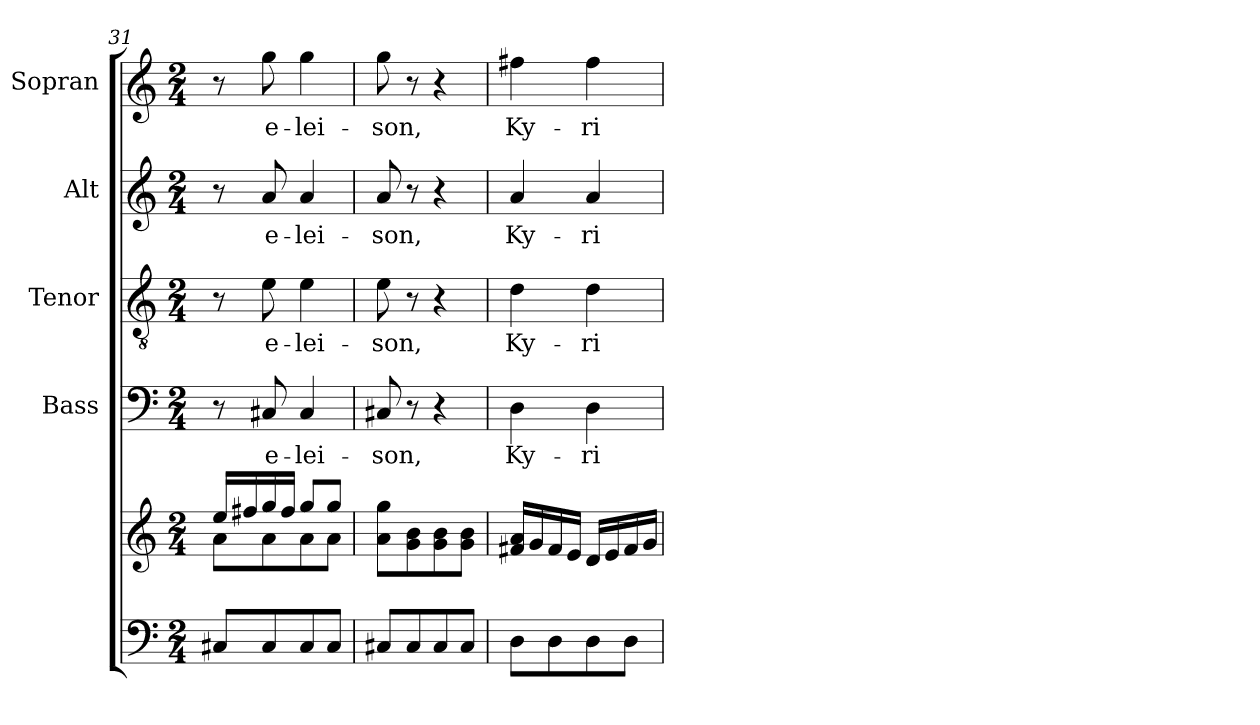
**kern	**kern	**kern	**text	**kern	**text	**kern	**text	**kern	**text
*part5	*part5	*part4	*part4	*part3	*part3	*part2	*part2	*part1	*part1
*staff6	*staff5	*staff4	*staff4	*staff3	*staff3	*staff2	*staff2	*staff1	*staff1
*	*	*I"Bass	*	*I"Tenor	*	*I"Alt	*	*I"Sopran	*
*	*	*I'B.	*	*I'T.	*	*I'A.	*	*I'S.	*
!!LO:LB:g=z
*clefF4	*clefG2	*clefF4	*	*clefGv2	*	*clefG2	*	*clefG2	*
*k[]	*k[]	*k[]	*	*k[]	*	*k[]	*	*k[]	*
*C:	*C:	*C:	*	*C:	*	*C:	*	*C:	*
*M2/4	*M2/4	*M2/4	*	*M2/4	*	*M2/4	*	*M2/4	*
=31	=31	=31	=31	=31	=31	=31	=31	=31	=31
*	*^	*	*	*	*	*	*	*	*
8C#X/L	16ee/LL	8a\L	8r	.	8r	.	8r	.	8r	.
.	16ff#X/	.	.	.	.	.	.	.	.	.
!	!	!	!	!LO:LY:b	!	!LO:LY:b	!	!LO:LY:b	!	!LO:LY:b
8C#/	16gg/	8a\	8C#X/	e-	8e\	e-	8a/	e-	8gg\	e-
.	16ff#/JJ	.	.	.	.	.	.	.	.	.
!	!	!	!	!LO:LY:b	!	!LO:LY:b	!	!LO:LY:b	!	!LO:LY:b
8C#/	8gg/L	8a\	4C#/	-lei-	4e\	-lei-	4a/	-lei-	4gg\	-lei-
8C#/J	8gg/J	8a\J	.	.	.	.	.	.	.	.
=32	=32	=32	=32	=32	=32	=32	=32	=32	=32	=32
!	!	!	!	!LO:LY:b	!	!LO:LY:b	!	!LO:LY:b	!	!LO:LY:b
*	*v	*v	*	*	*	*	*	*	*	*
8C#X/L	8a\ 8gg\L	8C#X/	-son,	8e\	-son,	8a/	-son,	8gg\	-son,
8C#/	8g\ 8b\	8r	.	8r	.	8r	.	8r	.
8C#/	8g\ 8b\	4r	.	4r	.	4r	.	4r	.
8C#/J	8g\ 8b\J	.	.	.	.	.	.	.	.
=33	=33	=33	=33	=33	=33	=33	=33	=33	=33
!	!	!	!LO:LY:b	!	!LO:LY:b	!	!LO:LY:b	!	!LO:LY:b
8D\L	16f#X/ 16a/LL	4D\	Ky-	4d\	Ky-	4a/	Ky-	4ff#X\	Ky-
.	16g/	.	.	.	.	.	.	.	.
8D\	16f#/	.	.	.	.	.	.	.	.
.	16e/JJ	.	.	.	.	.	.	.	.
!	!	!	!LO:LY:b	!	!LO:LY:b	!	!LO:LY:b	!	!LO:LY:b
8D\	16d/LL	4D\	-ri-	4d\	-ri-	4a/	-ri-	4ff#\	-ri-
.	16e/	.	.	.	.	.	.	.	.
8D\J	16f#/	.	.	.	.	.	.	.	.
.	16g/JJ	.	.	.	.	.	.	.	.
=	=	=	=	=	=	=	=	=	=
*-	*-	*-	*-	*-	*-	*-	*-	*-	*-
